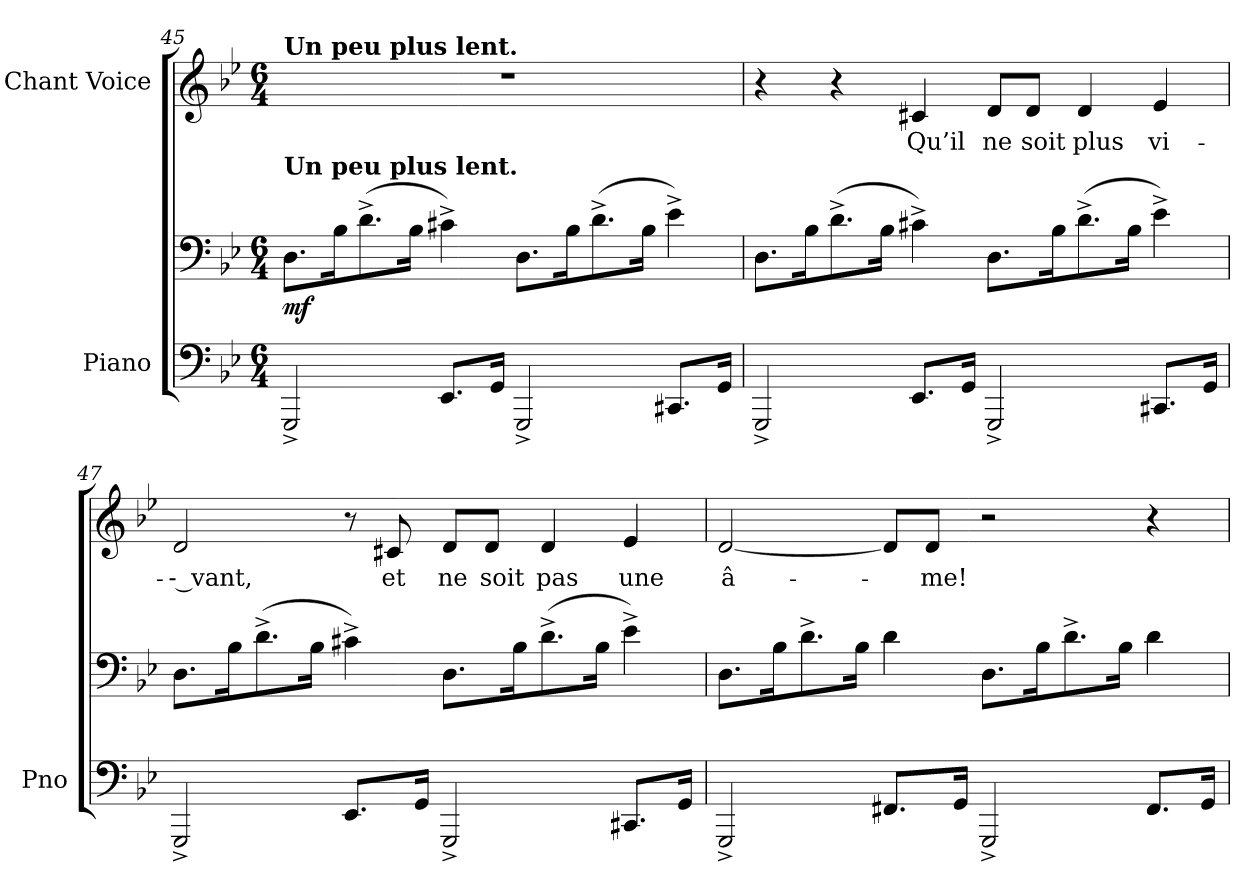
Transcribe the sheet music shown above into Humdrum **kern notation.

**kern	**kern	**dynam	**kern	**text
*part2	*part2	*part2	*part1	*part1
*staff3	*staff2	*staff2/3	*staff1	*staff1
*I"Piano	*	*	*I"Chant Voice	*
*I'Pno	*	*	*	*
*clefF4	*clefF4	*	*clefG2	*
*k[b-e-]	*k[b-e-]	*	*k[b-e-]	*
*M6/4	*M6/4	*	*M6/4	*
=45	=45	=45	=45	=45
!	!	!	!LO:TX:a:B:t=Un peu plus lent.	!
!	!LO:TX:a:B:t=Un peu plus lent.	!	!	!
!	!	!LO:DY:b	!	!
2GGG^/	8.D\L	mf	1.r	.
.	16B-\K	.	.	.
.	(8.d^\	.	.	.
.	16B-\Jk	.	.	.
8.EE-/L	4c#X^\)	.	.	.
16GG/Jk	.	.	.	.
2GGG^/	8.D\L	.	.	.
.	16B-\K	.	.	.
.	(8.d^\	.	.	.
.	16B-\Jk	.	.	.
8.CC#X/L	4e-^\)	.	.	.
16GG/Jk	.	.	.	.
=46	=46	=46	=46	=46
2GGG^/	8.D\L	.	4r	.
.	16B-\K	.	.	.
.	(8.d^\	.	4r	.
.	16B-\Jk	.	.	.
8.EE-/L	4c#X^\)	.	4c#X/	Qu’il
16GG/Jk	.	.	.	.
2GGG^/	8.D\L	.	8d/L	ne
.	.	.	8d/J	soit
.	16B-\K	.	.	.
.	(8.d^\	.	4d/	plus
.	16B-\Jk	.	.	.
8.CC#X/L	4e-^\)	.	4e-/	vi-
16GG/Jk	.	.	.	.
=47	=47	=47	=47	=47
2GGG^/	8.D\L	.	2d/	-- vant,
.	16B-\K	.	.	.
.	(8.d^\	.	.	.
.	16B-\Jk	.	.	.
8.EE-/L	4c#X^\)	.	8r	.
.	.	.	8c#X/	et
16GG/Jk	.	.	.	.
2GGG^/	8.D\L	.	8d/L	ne
.	.	.	8d/J	soit
.	16B-\K	.	.	.
.	(8.d^\	.	4d/	pas
.	16B-\Jk	.	.	.
8.CC#X/L	4e-^\)	.	4e-/	une
16GG/Jk	.	.	.	.
=48	=48	=48	=48	=48
2GGG^/	8.D\L	.	[2d/	â-
.	16B-\K	.	.	.
.	8.d^\	.	.	.
.	16B-\Jk	.	.	.
8.FF#X/L	4d\	.	8d/L]	.
.	.	.	8d/J	-me!
16GG/Jk	.	.	.	.
2GGG^/	8.D\L	.	2r	.
.	16B-\K	.	.	.
.	8.d^\	.	.	.
.	16B-\Jk	.	.	.
8.FF#/L	4d\	.	4r	.
16GG/Jk	.	.	.	.
=	=	=	=	=
*-	*-	*-	*-	*-
